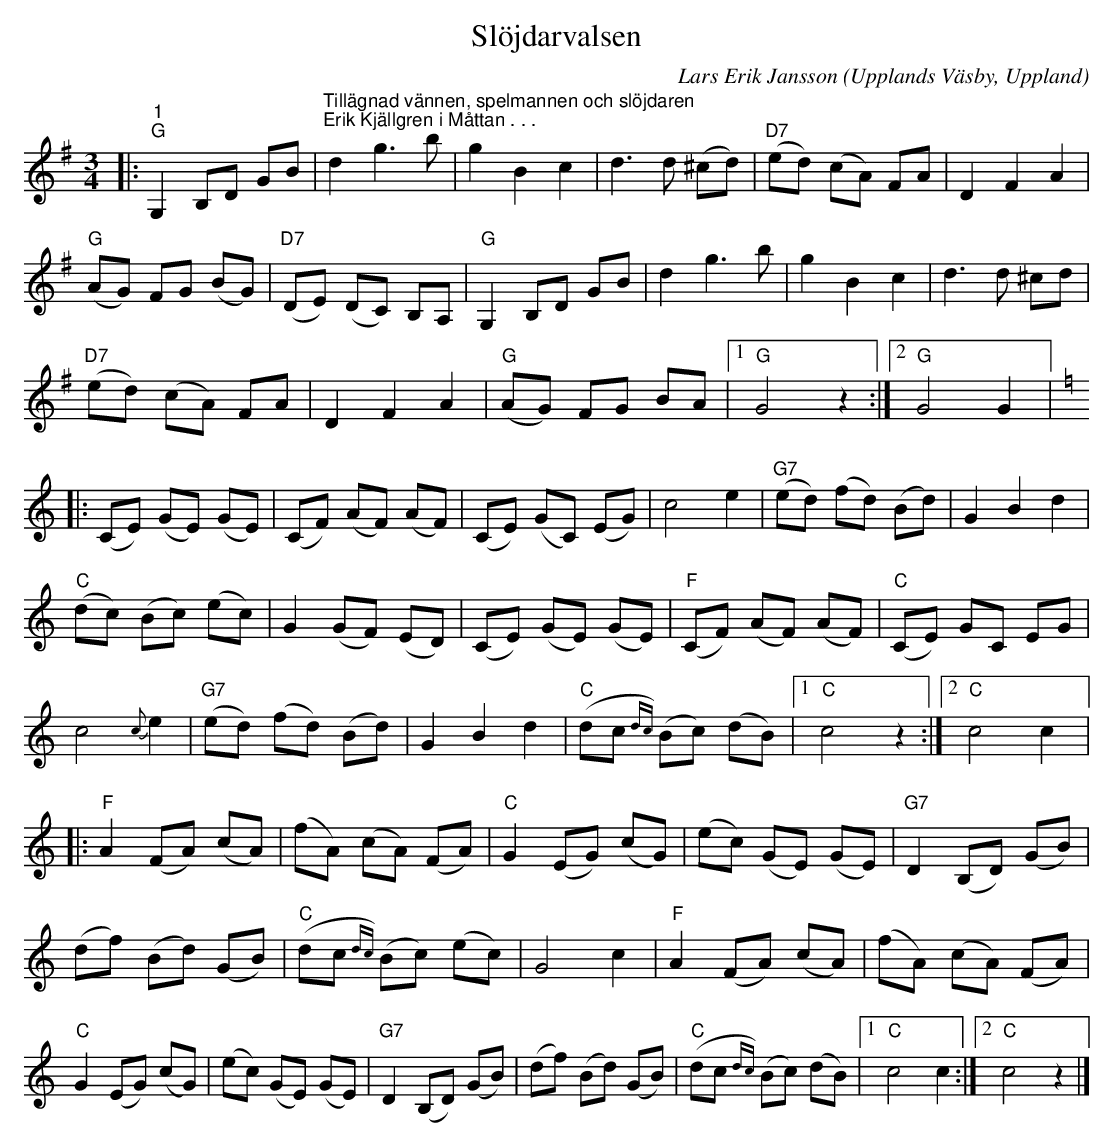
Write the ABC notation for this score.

X:1
T:Slöjdarvalsen
C:Lars Erik Jansson
O:Upplands Väsby, Uppland
L:1/8
M:3/4
K:G
V:1
|:"^1" "G" G,2 B,D GB | "^Tillägnad vännen, spelmannen och slöjdaren""^Erik Kjällgren i Måttan . . ." d2 g3 b | g2 B2 c2 | d3 d (^cd) |"D7" (ed) (cA) FA | D2 F2 A2 |
"G" (AG) FG (BG) | "D7"(DE) (DC) B,A, | "G" G,2 B,D GB | d2 g3 b | g2 B2 c2 |  d3 d ^cd |
"D7" (ed) (cA) FA | D2 F2 A2 | "G" (AG) FG BA |1 "G" G4 z2 :|2 "G" G4 G2 |:
[K:C] (CE) (GE) (GE) | (CF) (AF) (AF) | (CE) (GC) (EG) | c4 e2 |"G7" (ed) (fd) (Bd) | G2 B2 d2 |
"C" (dc) (Bc) (ec) | G2 (GF) (ED) | (CE) (GE) (GE) |"F" (CF) (AF) (AF) |"C" (CE) GC EG |
c4{c} e2 |"G7" (ed) (fd) (Bd) | G2 B2 d2 |"C" (dc{dc)} (Bc) (dB) |1"C" c4 z2 :|2"C" c4 c2 |:
"F" A2 (FA) (cA) | (fA) (cA) (FA) |"C" G2 (EG) (cG) | (ec) (GE) (GE) |"G7" D2 (B,D) (GB) |
(df) (Bd) (GB) |"C" (dc{dc)} (Bc) (ec) | G4 c2 |"F" A2 (FA) (cA) | (fA) (cA) (FA) |
"C" G2 (EG) (cG) | (ec) (GE) (GE) |  "G7" D2 (B,D) (GB) | (df) (Bd) (GB) | "C" (dc{dc)} (Bc) (dB) |1 "C" c4 c2 :|2 "C" c4 z2 |]
